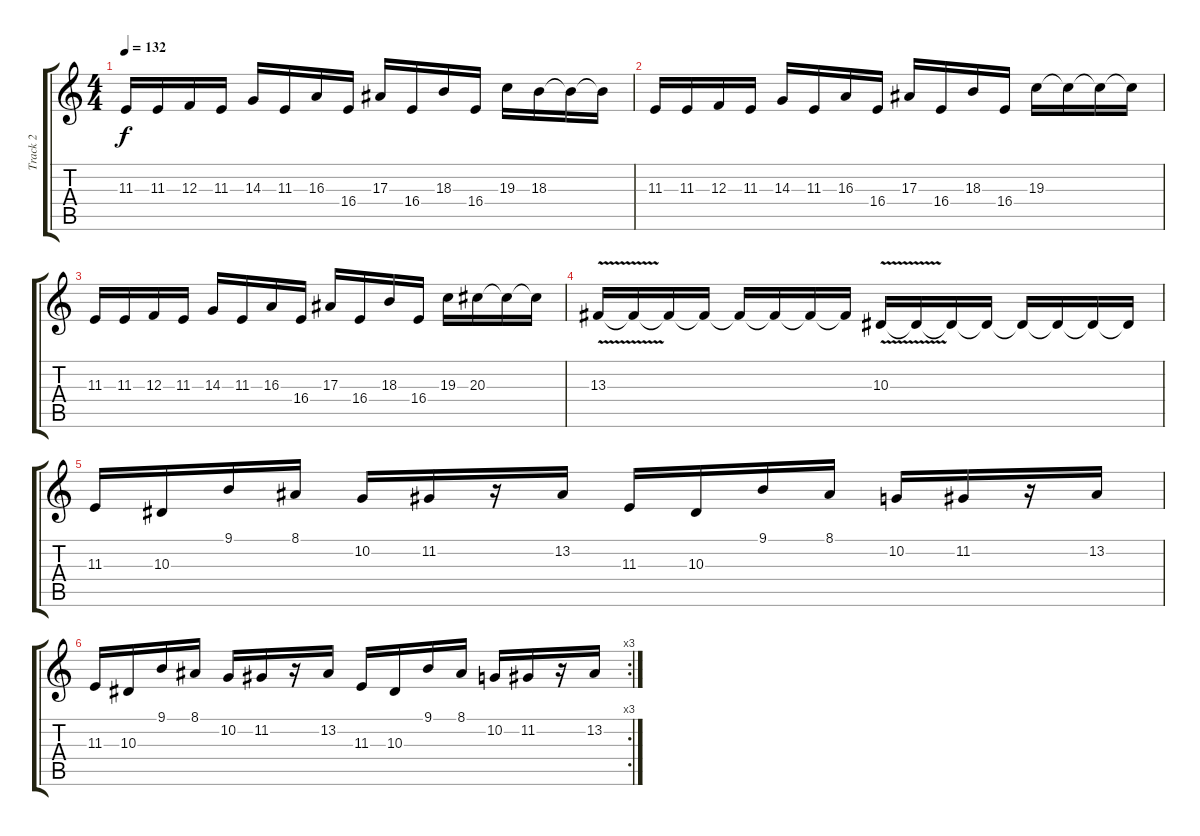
\track ("Track 2" "Track 2") {instrument lead5charang}
\staff {score tabs}
\tuning (D4 A3 F3 C3 G2 D2) {hide}
\ts (4 4)
\tempo 132
\clef g2
\ks c
11.3.16{dy f} 11.3.16 12.3.16 11.3.16 14.3.16 11.3.16 16.3.16 16.4.16 17.3.16 16.4.16 18.3.16 16.4.16 19.3.16 18.3.16 18.3{t}.16 18.3{t}.16 |
11.3.16 11.3.16 12.3.16 11.3.16 14.3.16 11.3.16 16.3.16 16.4.16 17.3.16 16.4.16 18.3.16 16.4.16 19.3.16 19.3{t}.16 19.3{t}.16 19.3{t}.16 |
11.3.16 11.3.16 12.3.16 11.3.16 14.3.16 11.3.16 16.3.16 16.4.16 17.3.16 16.4.16 18.3.16 16.4.16 19.3.16 20.3.16 20.3{t}.16 20.3{t}.16 |
13.3{v}.16 13.3{t}.16 13.3{t}.16 13.3{t}.16 13.3{t}.16 13.3{t}.16 13.3{t}.16 13.3{t}.16 10.3{v}.16 10.3{t}.16 10.3{t}.16 10.3{t}.16 10.3{t}.16 10.3{t}.16 10.3{t}.16 10.3{t}.16 |
11.3.16 10.3.16 9.1.16 8.1.16 10.2.16 11.2.16 r.16 13.2.16 11.3.16 10.3.16 9.1.16 8.1.16 10.2.16 11.2.16 r.16 13.2.16 |
\rc 3
11.3.16 10.3.16 9.1.16 8.1.16 10.2.16 11.2.16 r.16 13.2.16 11.3.16 10.3.16 9.1.16 8.1.16 10.2.16 11.2.16 r.16 13.2.16
